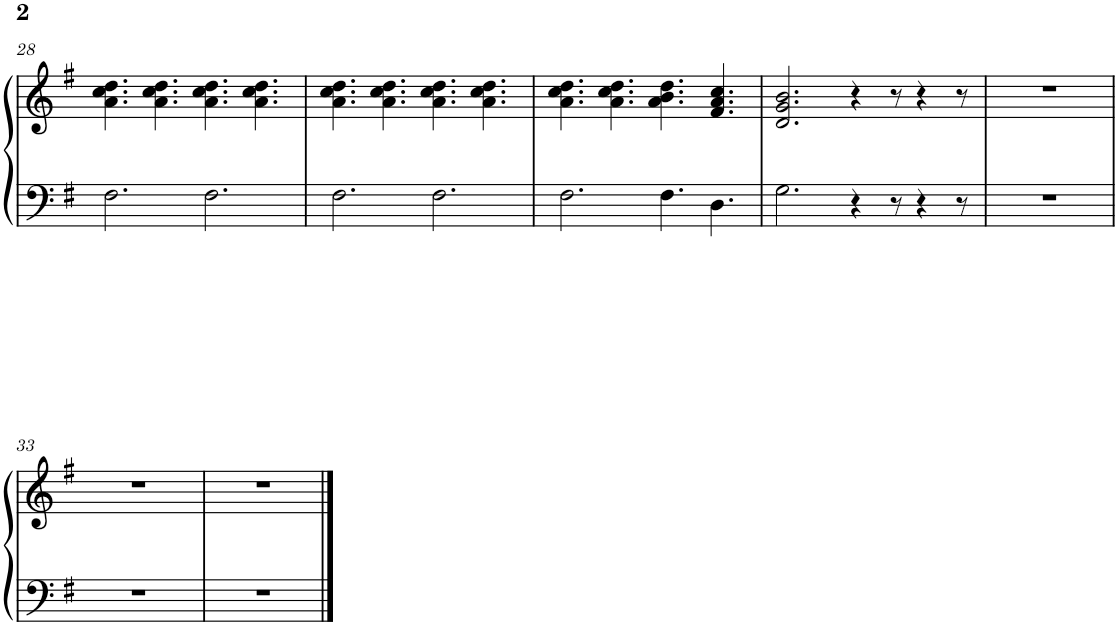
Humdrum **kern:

**kern	**kern
*part1	*part1
*staff2	*staff1
*I"Piano 2	*
*I'Pno. 2	*
!!LO:PB:g=z
*clefF4	*clefG2
*k[f#]	*k[f#]
*M12/8	*M12/8
=28	=28
2.F#\	4.a\ 4.cc\ 4.dd\
.	4.a\ 4.cc\ 4.dd\
2.F#\	4.a\ 4.cc\ 4.dd\
.	4.a\ 4.cc\ 4.dd\
=29	=29
2.F#\	4.a\ 4.cc\ 4.dd\
.	4.a\ 4.cc\ 4.dd\
2.F#\	4.a\ 4.cc\ 4.dd\
.	4.a\ 4.cc\ 4.dd\
=30	=30
2.F#\	4.a\ 4.cc\ 4.dd\
.	4.a\ 4.cc\ 4.dd\
4.F#\	4.a\ 4.b\ 4.dd\
4.D\	4.f#/ 4.a/ 4.cc/
=31	=31
2.G\	2.d/ 2.g/ 2.b/
4r	4r
8r	8r
4r	4r
8r	8r
=32	=32
1.r	1.r
!!LO:LB:g=z
=33	=33
1.r	1.r
=34	=34
1.r	1.r
==	==
*-	*-
